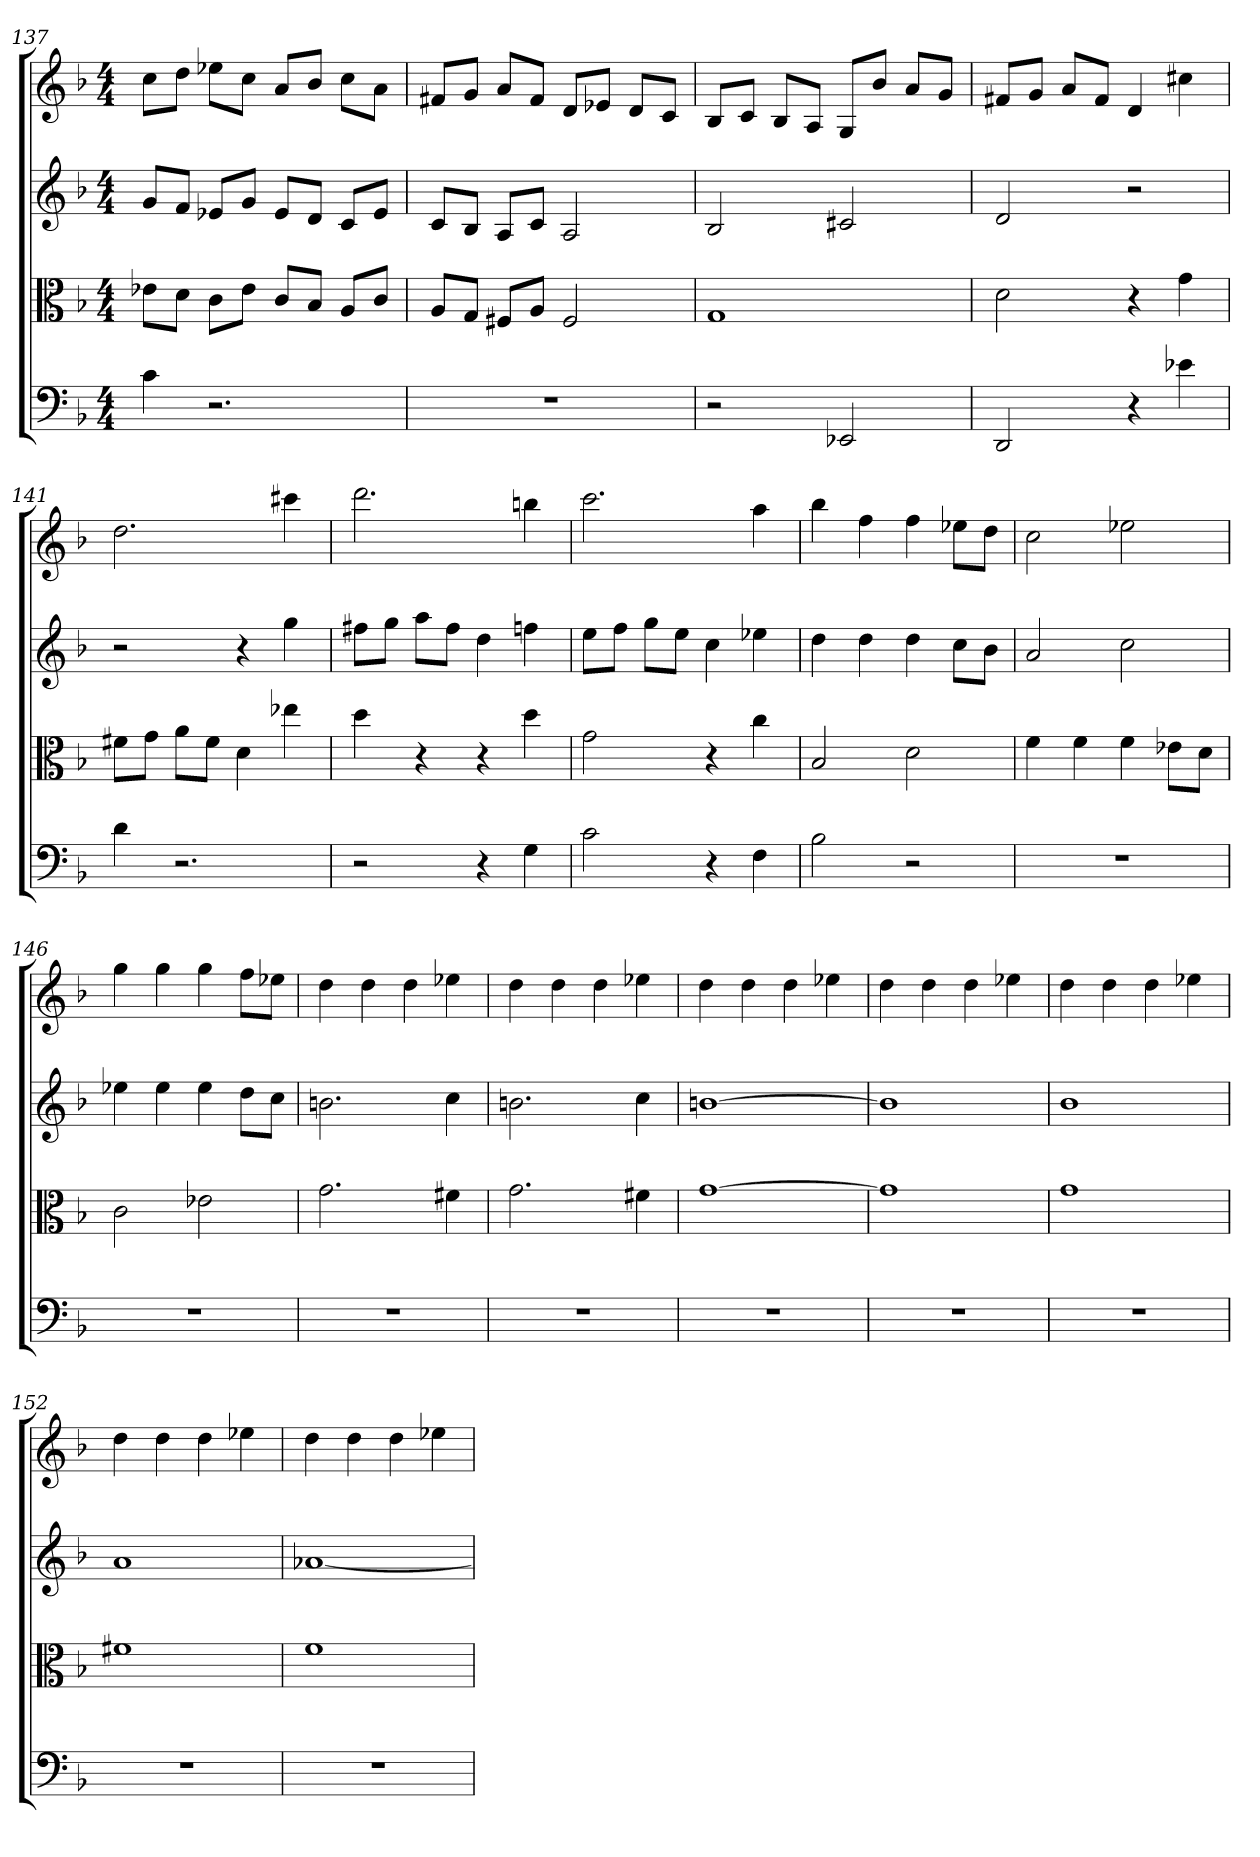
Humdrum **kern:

**kern	**kern	**kern	**kern
*part4	*part3	*part2	*part1
*staff4	*staff3	*staff2	*staff1
*clefF4	*clefC3	*	*
*k[b-]	*k[b-]	*k[b-]	*k[b-]
*F:	*F:	*F:	*F:
*M4/4	*M4/4	*M4/4	*M4/4
=137	=137	=137	=137
4c	8e-X\L	8gL	8ccL
.	8d\J	8fJ	8ddJ
2.r	8c\L	8e-XL	8ee-XL
.	8e-\J	8gJ	8ccJ
.	8c/L	8e-L	8aL
.	8B-/J	8dJ	8b-J
.	8A/L	8cL	8ccL
.	8c/J	8e-J	8aJ
=138	=138	=138	=138
1r	8A/L	8cL	8f#XL
.	8G/J	8B-J	8gJ
.	8F#X/L	8AL	8aL
.	8A/J	8cJ	8f#J
.	2F#	2A	8dL
.	.	.	8e-XJ
.	.	.	8dL
.	.	.	8cJ
=139	=139	=139	=139
2r	1G	2B-	8B-L
.	.	.	8cJ
.	.	.	8B-L
.	.	.	8AJ
2EE-X	.	2c#X	8GL
.	.	.	8b-J
.	.	.	8aL
.	.	.	8gJ
=140	=140	=140	=140
2DD	2d	2d	8f#XL
.	.	.	8gJ
.	.	.	8aL
.	.	.	8f#J
4r	4r	2r	4d
4e-X	4g	.	4cc#X
=141	=141	=141	=141
4d	8f#X\L	2r	2.dd
.	8g\J	.	.
2.r	8a\L	.	.
.	8f#\J	.	.
.	4d	4r	.
.	4ee-X	4gg	4ccc#X
=142	=142	=142	=142
2r	4dd	8ff#XL	2.ddd
.	.	8ggJ	.
.	4r	8aaL	.
.	.	8ff#J	.
4r	4r	4dd	.
4G	4dd	4ffn	4bbn
=143	=143	=143	=143
2c	2g	8eeL	2.ccc
.	.	8ffJ	.
.	.	8ggL	.
.	.	8eeJ	.
4r	4r	4cc	.
4F	4cc	4ee-X	4aa
=144	=144	=144	=144
2B-	2B-	4dd	4bb-
.	.	4dd	4ff
2r	2d	4dd	4ff
.	.	8ccL	8ee-XL
.	.	8b-J	8ddJ
=145	=145	=145	=145
1r	4f	2a	2cc
.	4f	.	.
.	4f	2cc	2ee-X
.	8e-X\L	.	.
.	8d\J	.	.
=146	=146	=146	=146
1r	2c	4ee-X	4gg
.	.	4ee-	4gg
.	2e-X	4ee-	4gg
.	.	8ddL	8ffL
.	.	8ccJ	8ee-XJ
=147	=147	=147	=147
1r	2.g	2.bn	4dd
.	.	.	4dd
.	.	.	4dd
.	4f#X	4cc	4ee-X
=148	=148	=148	=148
1r	2.g	2.bn	4dd
.	.	.	4dd
.	.	.	4dd
.	4f#X	4cc	4ee-X
=149	=149	=149	=149
1r	[1g	[1bn	4dd
.	.	.	4dd
.	.	.	4dd
.	.	.	4ee-X
=150	=150	=150	=150
1r	1g]	1b]	4dd
.	.	.	4dd
.	.	.	4dd
.	.	.	4ee-X
=151	=151	=151	=151
1r	1g	1b-	4dd
.	.	.	4dd
.	.	.	4dd
.	.	.	4ee-X
=152	=152	=152	=152
1r	1f#X	1a	4dd
.	.	.	4dd
.	.	.	4dd
.	.	.	4ee-X
=153	=153	=153	=153
1r	1f	[1a-X	4dd
.	.	.	4dd
.	.	.	4dd
.	.	.	4ee-X
=	=	=	=
*-	*-	*-	*-
